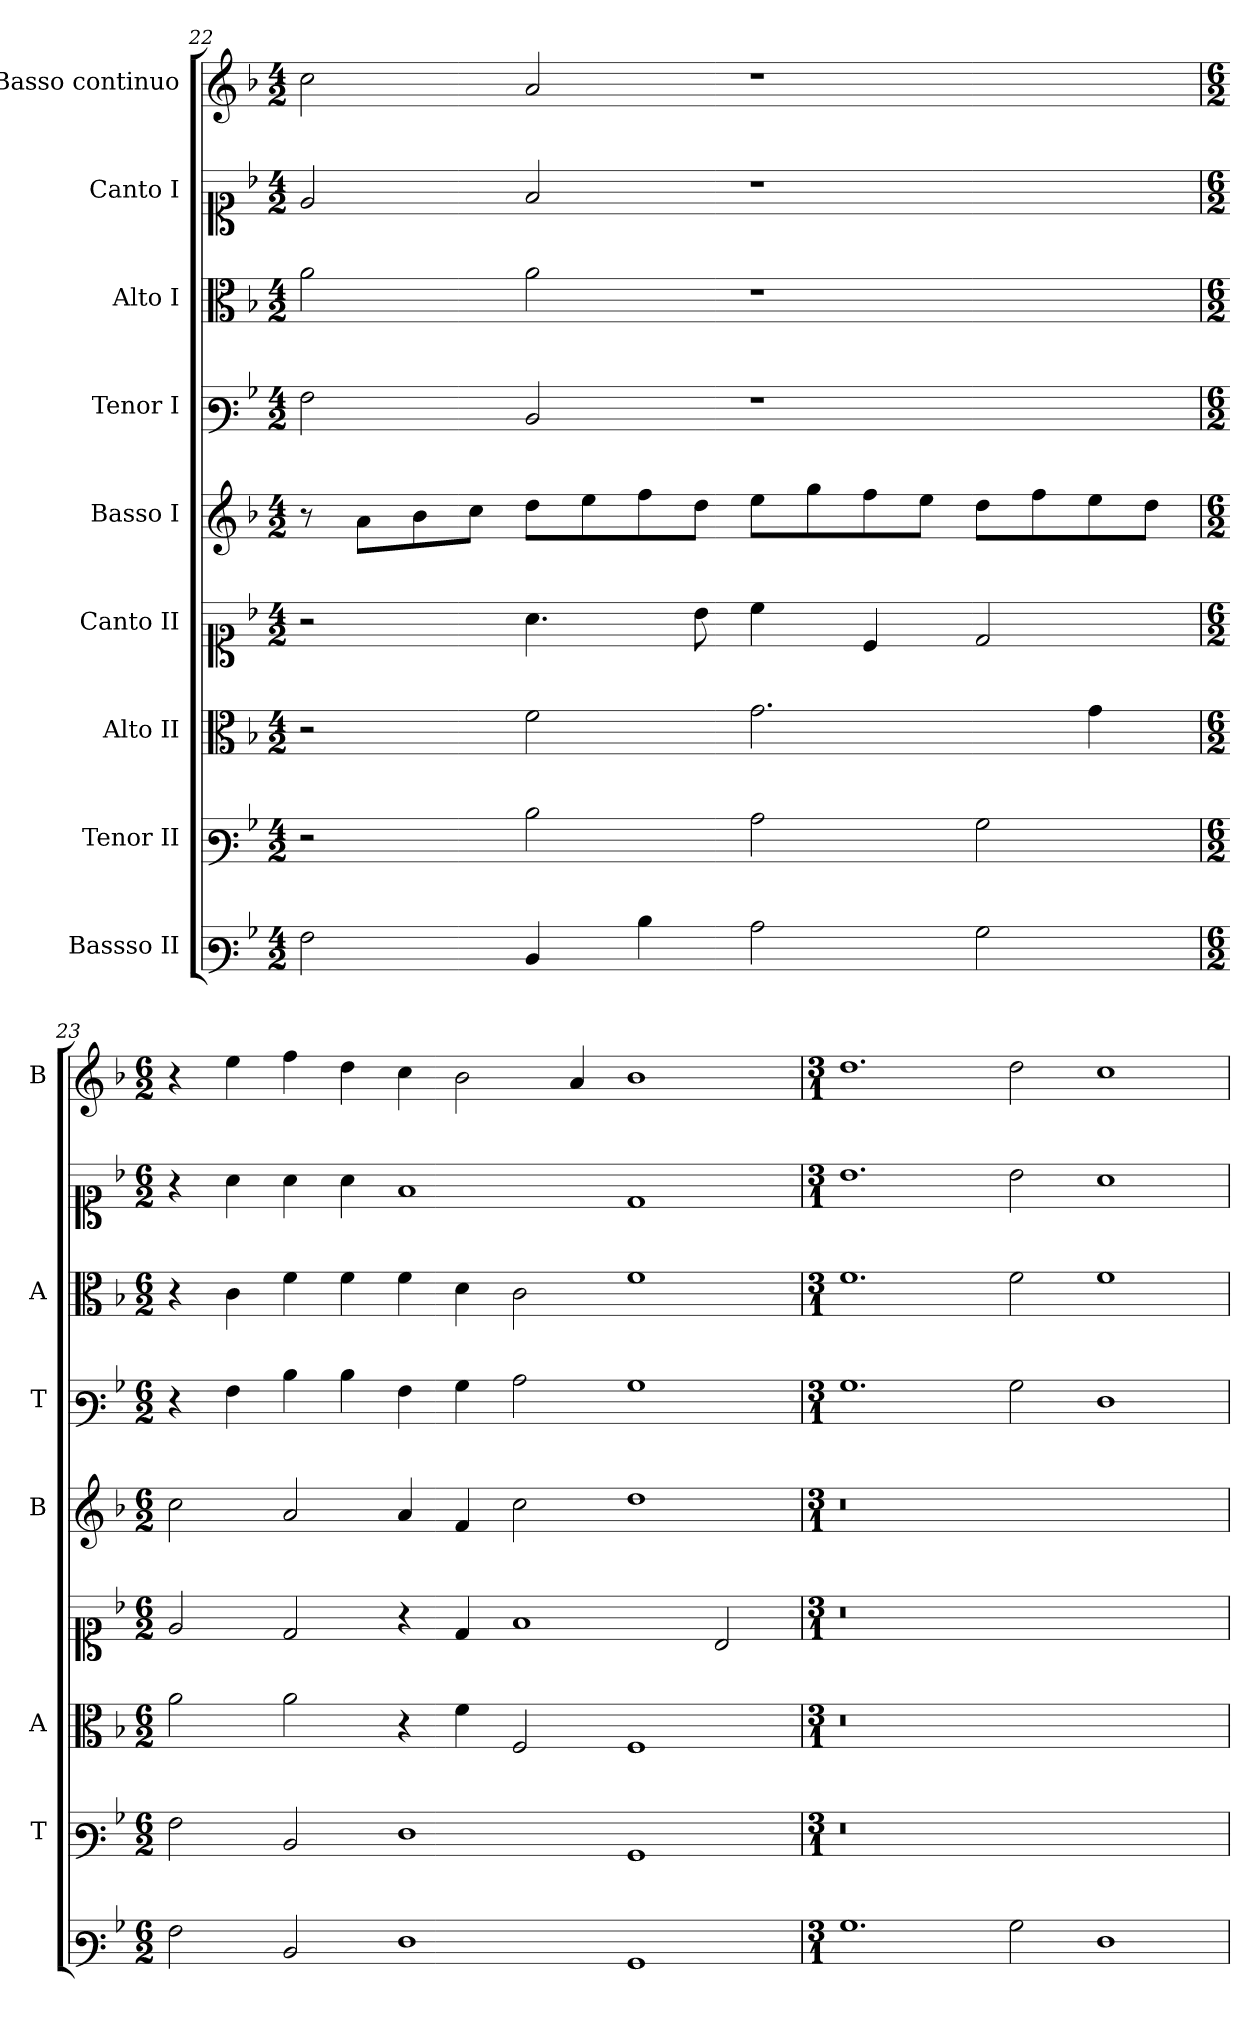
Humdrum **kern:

**kern	**kern	**kern	**kern	**kern	**kern	**kern	**kern	**kern
*part9	*part8	*part7	*part6	*part5	*part4	*part3	*part2	*part1
*staff9	*staff8	*staff7	*staff6	*staff5	*staff4	*staff3	*staff2	*staff1
*I"Bassso II	*I"Tenor II	*I"Alto II	*I"Canto II	*I"Basso I	*I"Tenor I	*I"Alto I	*I"Canto I	*I"Basso continuo
*	*I'T	*I'A	*	*I'B	*I'T	*I'A	*	*I'B
*clefF3	*clefF3	*clefC3	*clefC1	*clefG2	*clefF3	*clefC3	*clefC1	*clefG2
*k[b-]	*k[b-]	*k[b-]	*k[b-]	*k[b-]	*k[b-]	*k[b-]	*k[b-]	*k[b-]
*F:	*F:	*F:	*F:	*F:	*F:	*F:	*F:	*F:
*M4/2	*M4/2	*M4/2	*M4/2	*M4/2	*M4/2	*M4/2	*M4/2	*M4/2
=22	=22	=22	=22	=22	=22	=22	=22	=22
2A	2r	2r	2r	8r	2A	2a	2e	2cc
.	.	.	.	8aL	.	.	.	.
.	.	.	.	8b-	.	.	.	.
.	.	.	.	8ccJ	.	.	.	.
4D	2d	2f	4.a	8ddL	2D	2a	2f	2a
.	.	.	.	8ee	.	.	.	.
4d	.	.	.	8ff	.	.	.	.
.	.	.	8b-	8ddJ	.	.	.	.
2c	2c	2.g	4cc	8eeL	1r	1r	1r	1r
.	.	.	.	8gg	.	.	.	.
.	.	.	4c	8ff	.	.	.	.
.	.	.	.	8eeJ	.	.	.	.
2B-	2B-	.	2d	8ddL	.	.	.	.
.	.	.	.	8ff	.	.	.	.
.	.	4g	.	8ee	.	.	.	.
.	.	.	.	8ddJ	.	.	.	.
!!LO:PB:g=z
=23	=23	=23	=23	=23	=23	=23	=23	=23
*M6/2	*M6/2	*M6/2	*M6/2	*M6/2	*M6/2	*M6/2	*M6/2	*M6/2
2A	2A	2a	2e	2cc	4r	4r	4r	4r
.	.	.	.	.	4A	4c	4a	4ee
2D	2D	2a	2d	2a	4d	4f	4a	4ff
.	.	.	.	.	4d	4f	4a	4dd
1F	1F	4r	4r	4a	4A	4f	1f	4cc
.	.	4f	4d	4f	4B-	4d	.	2b-
.	.	2F	1f	2cc	2c	2c	.	.
.	.	.	.	.	.	.	.	4a
1BB-	1BB-	1F	.	1dd	1B-	1f	1d	1b-
.	.	.	2B-	.	.	.	.	.
=24	=24	=24	=24	=24	=24	=24	=24	=24
*M3/1	*M3/1	*M3/1	*M3/1	*M3/1	*M3/1	*M3/1	*M3/1	*M3/1
1.B-	0r	0r	0r	0r	1.B-	1.f	1.b-	1.dd
2B-	.	.	.	.	2B-	2f	2b-	2dd
1F	1ryy	1ryy	1ryy	1ryy	1F	1f	1a	1cc
=	=	=	=	=	=	=	=	=
*-	*-	*-	*-	*-	*-	*-	*-	*-
